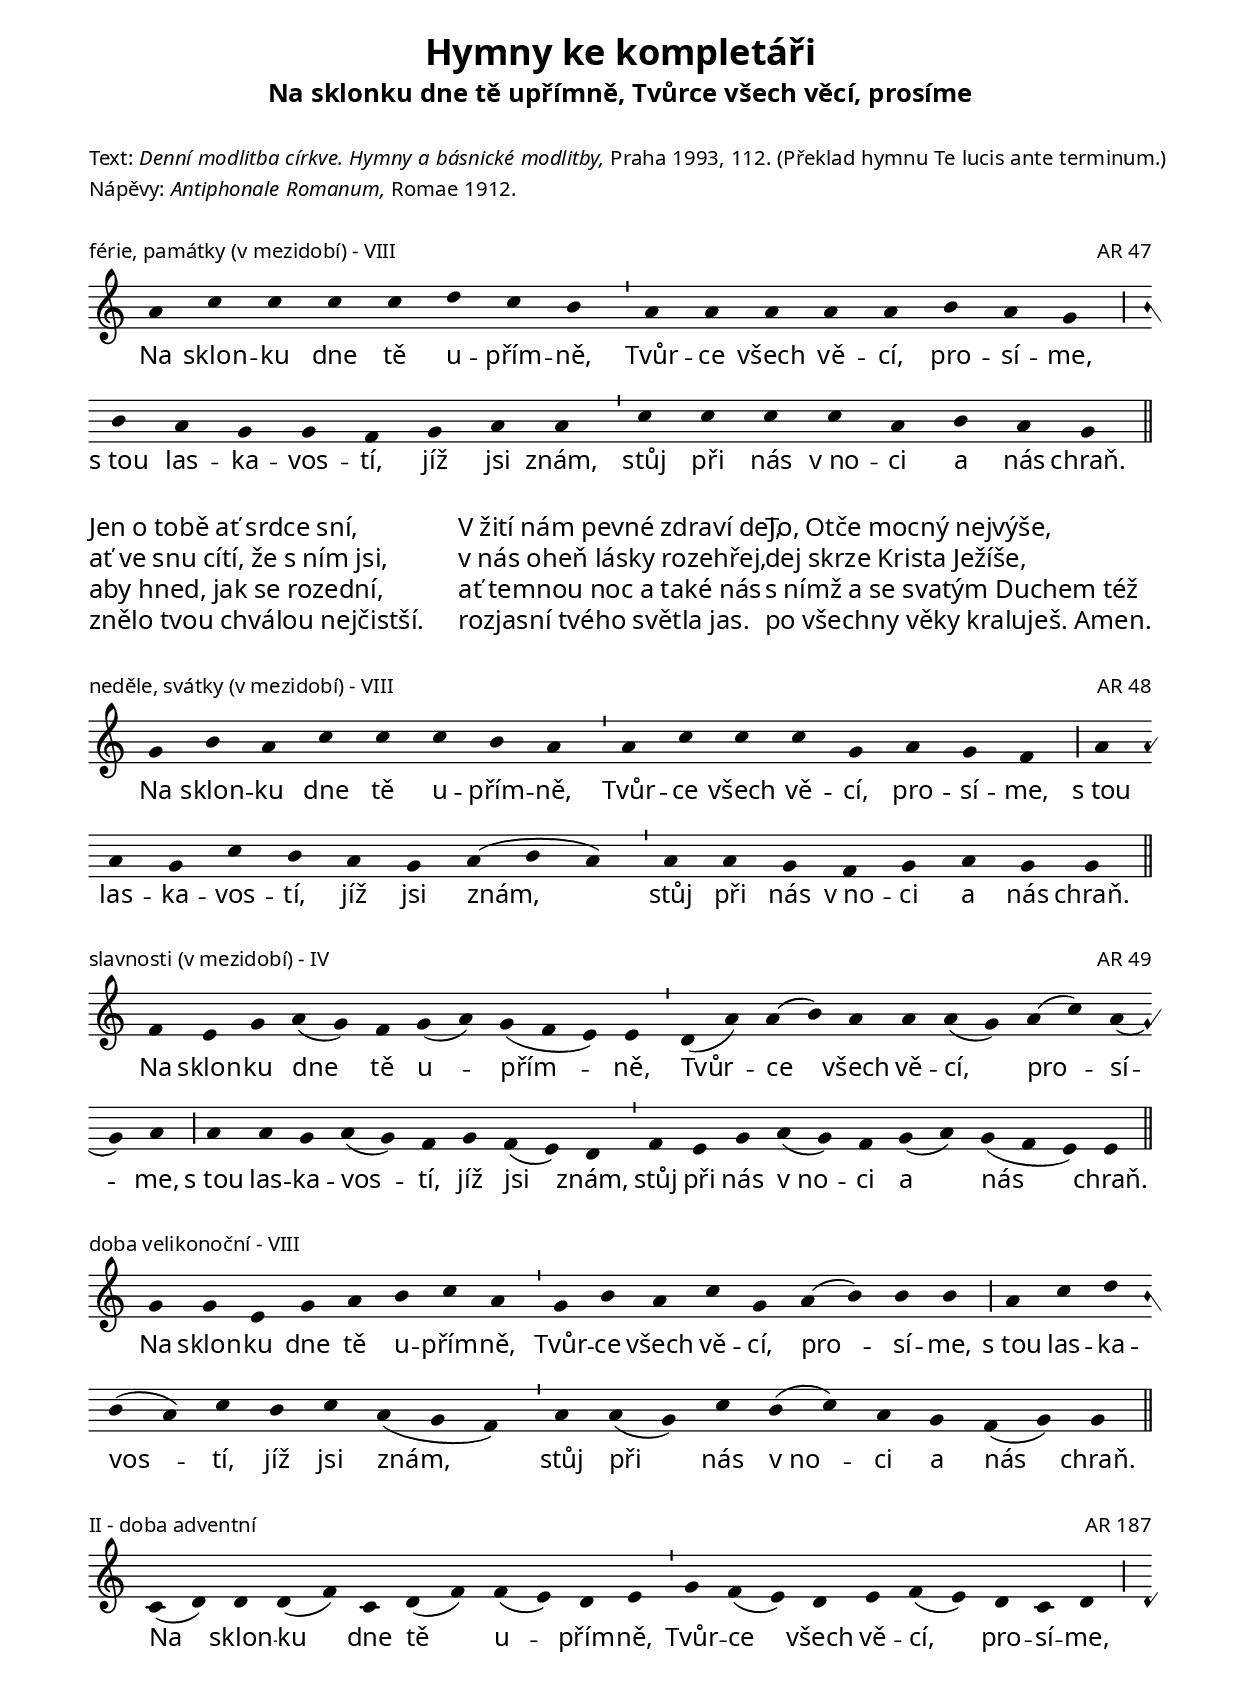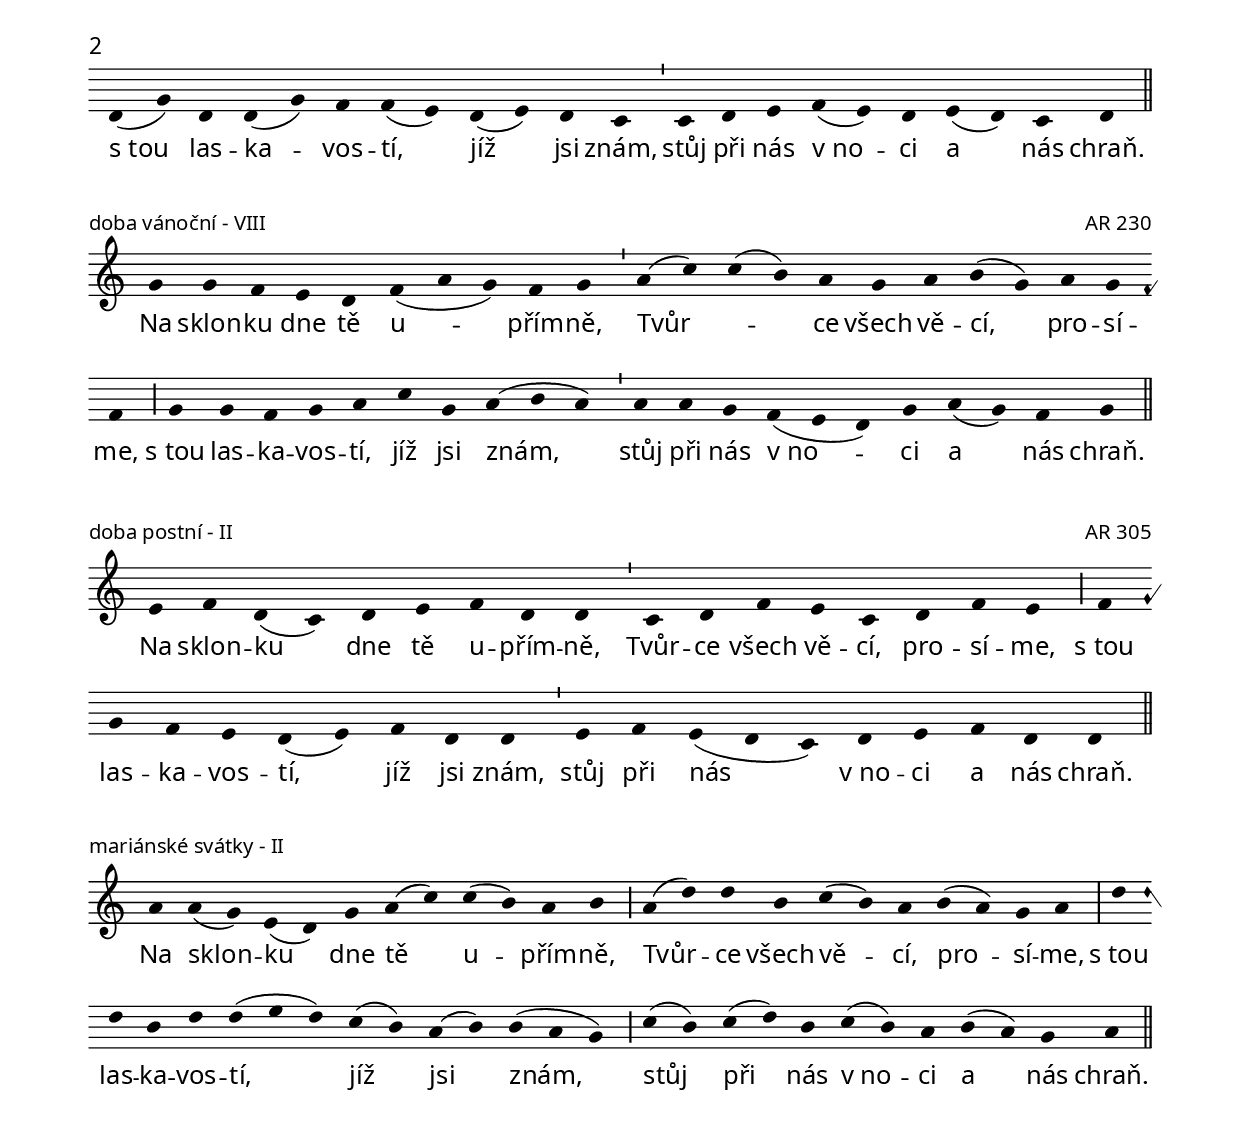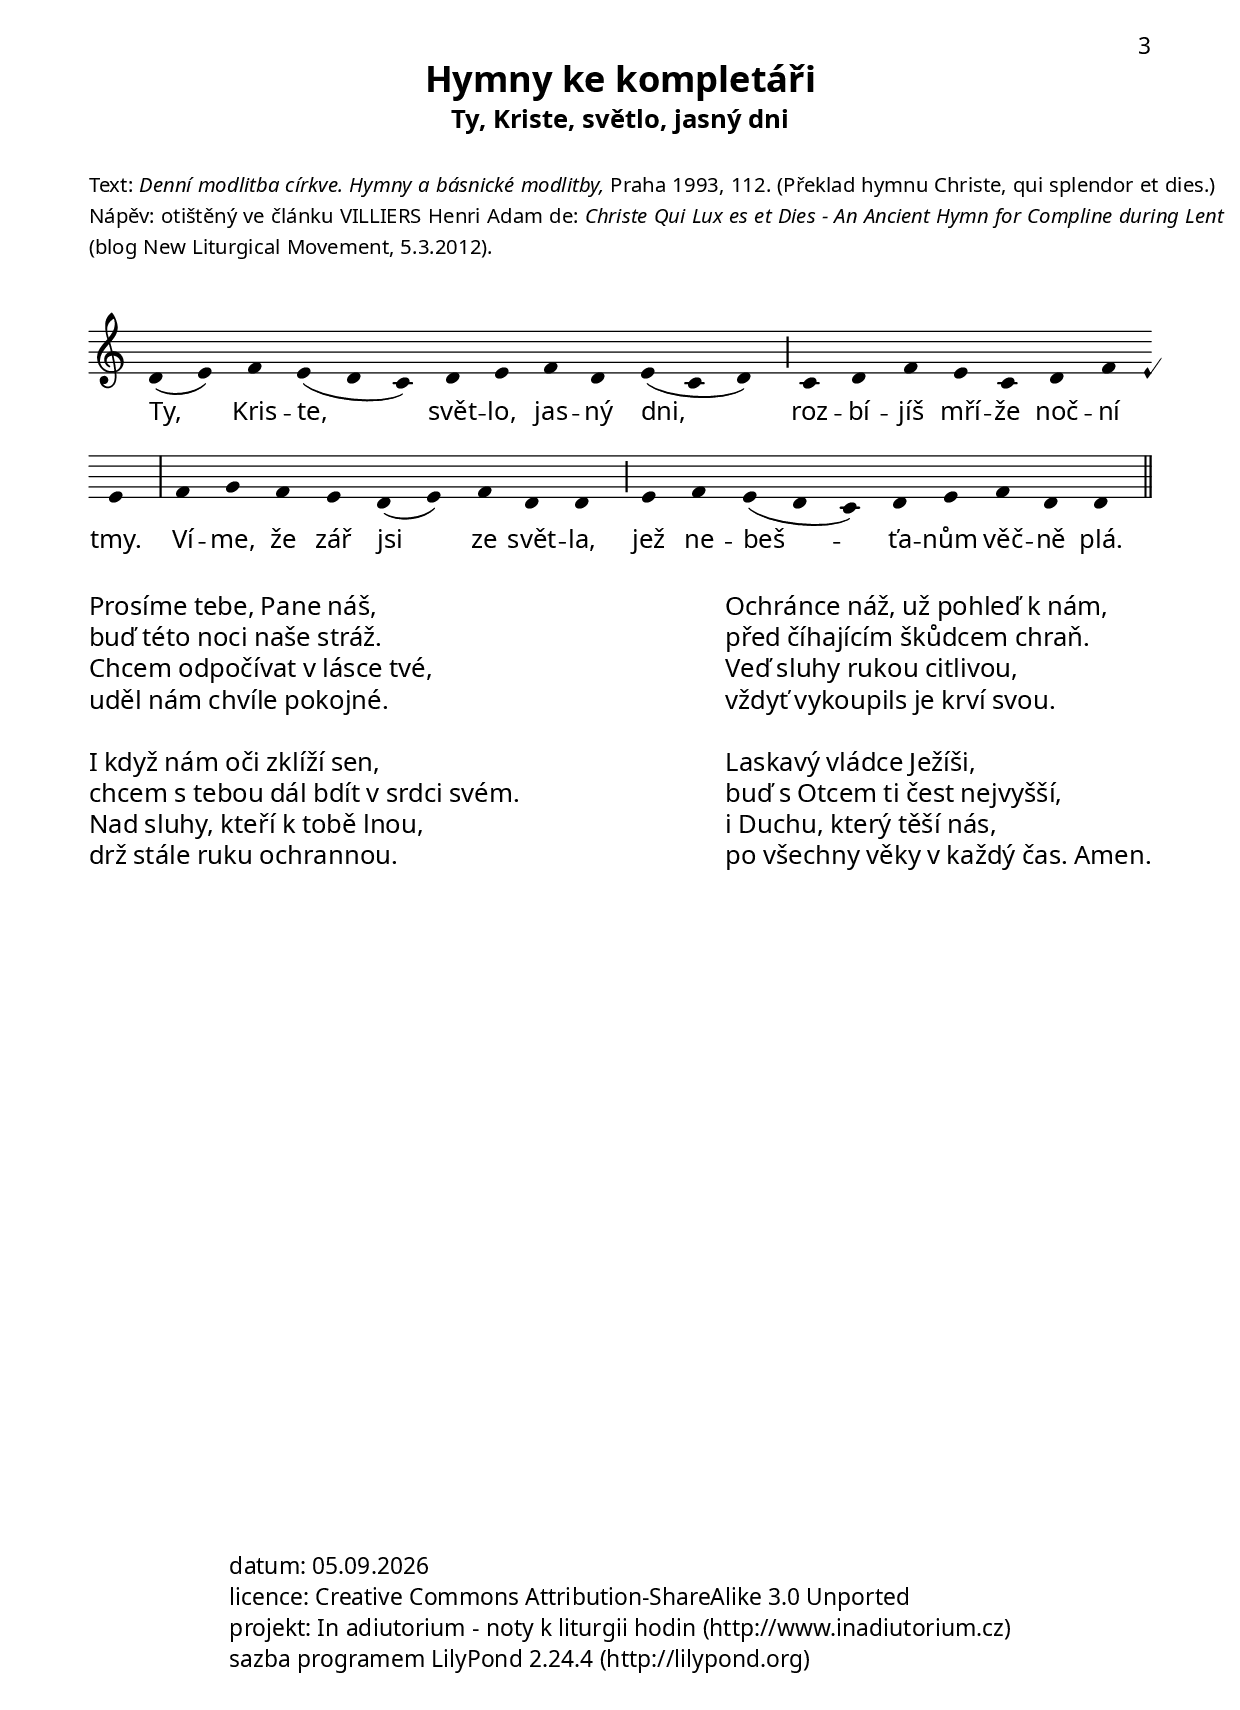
\version "2.16.0"

\header {
  title = "Hymny ke kompletáři"
  % composer = "Jakub Pavlík" % transcriber, not composer :)
}

\include "../spolecne.ly"

\layout{
  ragged-last = ##f
  indent = 0\cm
}

\paper {
  score-markup-spacing #'padding = #4
  markup-markup-spacing #'padding = #4
}

\bookpart {
  \header {
    subtitle = "Na sklonku dne tě upřímně, Tvůrce všech věcí, prosíme"
  }
  
  \paper {
    scoreTitleMarkup = \markup\small{ 
      \fill-line {
        \concat{
          \fromproperty #'header:tempus " - "
          \fromproperty #'header:modus
        }
        
        \fromproperty #'header:fonsmelodiae
      }
    }
  }
  
  \markup\small\column{
    \line{
      Text: \italic{Denní modlitba církve. Hymny a básnické modlitby,} Praha 1993, 112.
      (Překlad hymnu Te lucis ante terminum.)
    }
    \line{
      Nápěvy: \italic{Antiphonale Romanum,} Romae 1912.
    }
  }
    
  \score {
    \relative c'' {
      \choralniRezim
      a4 c c c c d c b \barMin 
      a a a a a b a g \barMaior
      b a g g f g a a \barMin
      c c c c a b a g \barFinalis
    }
    \addlyrics {
      Na sklon -- ku dne tě u -- přím -- ně,
      Tvůr -- ce všech vě -- cí, pro -- sí -- me,
      s_tou las -- ka -- vos -- tí, jíž jsi znám,
      stůj při nás v_no -- ci a nás chraň.
    }
    \header {
      modus = "VIII"
      tempus = "férie, památky (v mezidobí)"
      fonsmelodiae = "AR 47"
    }
  }
  
  \markup\large{
    \fill-line {
      \column{
        \line{ Jen o tobě ať srdce sní, }
        \line{ ať ve snu cítí, že s ním jsi, }
        \line{ aby hned, jak se rozední, }
        \line{ znělo tvou chválou nejčistší. }
      }
      
      \column{
        \line{ V žití nám pevné zdraví dej, }
        \line{ v nás oheň lásky rozehřej, }
        \line{ ať temnou noc a také nás }
        \line{ rozjasní tvého světla jas. }
      }
      
      \column{
        \line{ To, Otče mocný nejvýše, }
        \line{ dej skrze Krista Ježíše, }
        \line{ s nímž a se svatým Duchem též }
        \line{ po všechny věky kraluješ. Amen. }
      }
    }
  }
  
  \score {
    \relative c'' {
      \choralniRezim
      g4 b a c c c b a \barMin
      a c c c g a g f \barMaior
      a a g c b a g a( b a) \barMin
      a a g f g a g g \barFinalis
    }
    \addlyrics {
      Na sklon -- ku dne tě u -- přím -- ně,
      Tvůr -- ce všech vě -- cí, pro -- sí -- me,
      s_tou las -- ka -- vos -- tí, jíž jsi znám,
      stůj při nás v_no -- ci a nás chraň.
    }
    \header {
      modus = "VIII"
      tempus = "neděle, svátky (v mezidobí)"
      fonsmelodiae = "AR 48"
    }
  }
  
  \score {
    \relative c' {
      \choralniRezim
      f4 e g a( g) f g( a) g( f e) e \barMin
      d( a') a( b) a a a( g) a( c) a( g) a \barMaior
      a a g a( g) f g f( e) d \barMin
      f e g a( g) f g( a) g( f e) e \barFinalis
    }
    \addlyrics {
      Na sklon -- ku dne tě u -- přím -- ně,
      Tvůr -- ce všech vě -- cí, pro -- sí -- me,
      s_tou las -- ka -- vos -- tí, jíž jsi znám,
      stůj při nás v_no -- ci a nás chraň.
    }
    \header {
      modus = "IV"
      tempus = "slavnosti (v mezidobí)"
      fonsmelodiae = "AR 49"
    }
  }
    
  \score {
    \relative c'' {
      \choralniRezim
      g4 g e g a b c a \barMin
      g b a c g a( b) b b \barMaior
      a c d b( a) c b c a( g f) \barMin
      a a( g) c b( c) a g f( g) g \barFinalis
    }
    \addlyrics {
      Na sklon -- ku dne tě u -- přím -- ně,
      Tvůr -- ce všech vě -- cí, pro -- sí -- me,
      s_tou las -- ka -- vos -- tí, jíž jsi znám,
      stůj při nás v_no -- ci a nás chraň.
    }
    \header {
      modus = "VIII"
      tempus = "doba velikonoční"
      fonsmelodiae = ""
    }
  }
    
  
  \score {
    \relative c' {
      \choralniRezim
      c4( d) d d( f) c d( f) f( e) d e \barMin
      g f( e) d e f( e) d c d \barMaior
      d( g) d d( g) f f( e) d( e) d c \barMin
      c d e f( e) d e( d) c d \barFinalis
    }
    \addlyrics {
      Na sklon -- ku dne tě u -- přím -- ně,
      Tvůr -- ce všech vě -- cí, pro -- sí -- me,
      s_tou las -- ka -- vos -- tí, jíž jsi znám,
      stůj při nás v_no -- ci a nás chraň.
    }
    \header {
      modus = "doba adventní"
      tempus = "II"
      fonsmelodiae = "AR 187"
    }
  }
  
  \score {
    \relative c'' {
      \choralniRezim
      g4 g f e d f( a g) f g \barMin
      a( c) c( b) a g a b( g) a g f \barMaior
      g g f g a c g a( b a) \barMin
      a a g f( e d) g a( g) f g \barFinalis
    }
    \addlyrics {
      Na sklon -- ku dne tě u -- přím -- ně,
      Tvůr -- \skip2 ce všech vě -- cí, pro -- sí -- me,
      s_tou las -- ka -- vos -- tí, jíž jsi znám,
      stůj při nás v_no -- ci a nás chraň.
    }
    \header {
      modus = "VIII"
      tempus = "doba vánoční"
      fonsmelodiae = "AR 230"
    }
  }
  
  \score {
    \relative c' {
      \choralniRezim
      e4 f d( c) d e f d d \barMin
      c d f e c d f e \barMaior
      f g f e d( e) f d d \barMin
      e f e( d c) d e f d d \barFinalis
    }
    \addlyrics {
      Na sklon -- ku dne tě u -- přím -- ně,
      Tvůr -- ce všech vě -- cí, pro -- sí -- me,
      s_tou las -- ka -- vos -- tí, jíž jsi znám,
      stůj při nás v_no -- ci a nás chraň.
    }
    \header {
      modus = "II"
      tempus = "doba postní"
      fonsmelodiae = "AR 305"
    }
  }
  
  \score {
    \relative c'' {
      \choralniRezim
      a4 a( g) e( d) g a( c) c( b) a b \barMaior
      a( d) d b c( b) a b( a) g a \barMax
      d d b d d( e d) c( b) a( b) b( a g) \barMaior
      c( b) c( d) b c( b) a b( a) g a \barFinalis
    }
    \addlyrics {
      Na sklon -- ku dne tě u -- přím -- ně,
      Tvůr -- ce všech vě -- cí, pro -- sí -- me,
      s_tou las -- ka -- vos -- tí, jíž jsi znám,
      stůj při nás v_no -- ci a nás chraň.
    }
    \header {
      modus = "II"
      tempus = "mariánské svátky"
      fonsmelodiae = ""
    }
  }
  
}

\bookpart {
  \header {
    subtitle = "Ty, Kriste, světlo, jasný dni"
  }

  \markup\small\column{
    \line{
      Text: \italic{Denní modlitba církve. Hymny a básnické modlitby,} Praha 1993, 112.
      (Překlad hymnu Christe, qui splendor et dies.)
    }
    \line{
      Nápěv: otištěný ve článku 
      \with-url #"" { 
        VILLIERS Henri Adam de: 
        \italic{Christe Qui Lux es et Dies - An Ancient Hymn for Compline during Lent}
      }
    }
    \line{
      (blog New Liturgical Movement, 5.3.2012). 
    }
  }
  
  \score {
    \relative c' {
      \choralniRezim
      d4( e) f e( d c) d e f d e( c d) \barMaior
      c d f e c d f e \barMax
      f g f e d( e) f d d \barMaior
      e f e( d c) d e f d d \barFinalis
    }
    \addlyrics {
      Ty, Kris -- te, svět -- lo, jas -- ný dni,
      roz -- bí -- jíš mří -- že noč -- ní tmy.
      Ví -- me, že zář jsi ze svět -- la,
      jež ne -- beš -- ťa -- nům věč -- ně plá.
    }
  }
  
  \markup\large\fill-line{
    \column{
      \line{ Prosíme tebe, Pane náš, }
      \line{ buď této noci naše stráž. }
      \line{ Chcem odpočívat v lásce tvé, }
      \line{ uděl nám chvíle pokojné. }
      
      \line{ " " }
      
      \line{ I když nám oči zklíží sen, }
      \line{ chcem s tebou dál bdít v srdci svém. }
      \line{ Nad sluhy, kteří k tobě lnou, }
      \line{ drž stále ruku ochrannou. }
    }
    
    \column{
      \line{ Ochránce náž, už pohleď k nám, }
      \line{ před číhajícím škůdcem chraň. }
      \line{ Veď sluhy rukou citlivou, }
      \line{ vždyť vykoupils je krví svou. }
      
      \line{ " " }
      
      \line{ Laskavý vládce Ježíši, }
      \line{ buď s Otcem ti čest nejvyšší, }
      \line{ i Duchu, který těší nás, }
      \line{ po všechny věky v každý čas. Amen. }
    }
    
  }
  
}